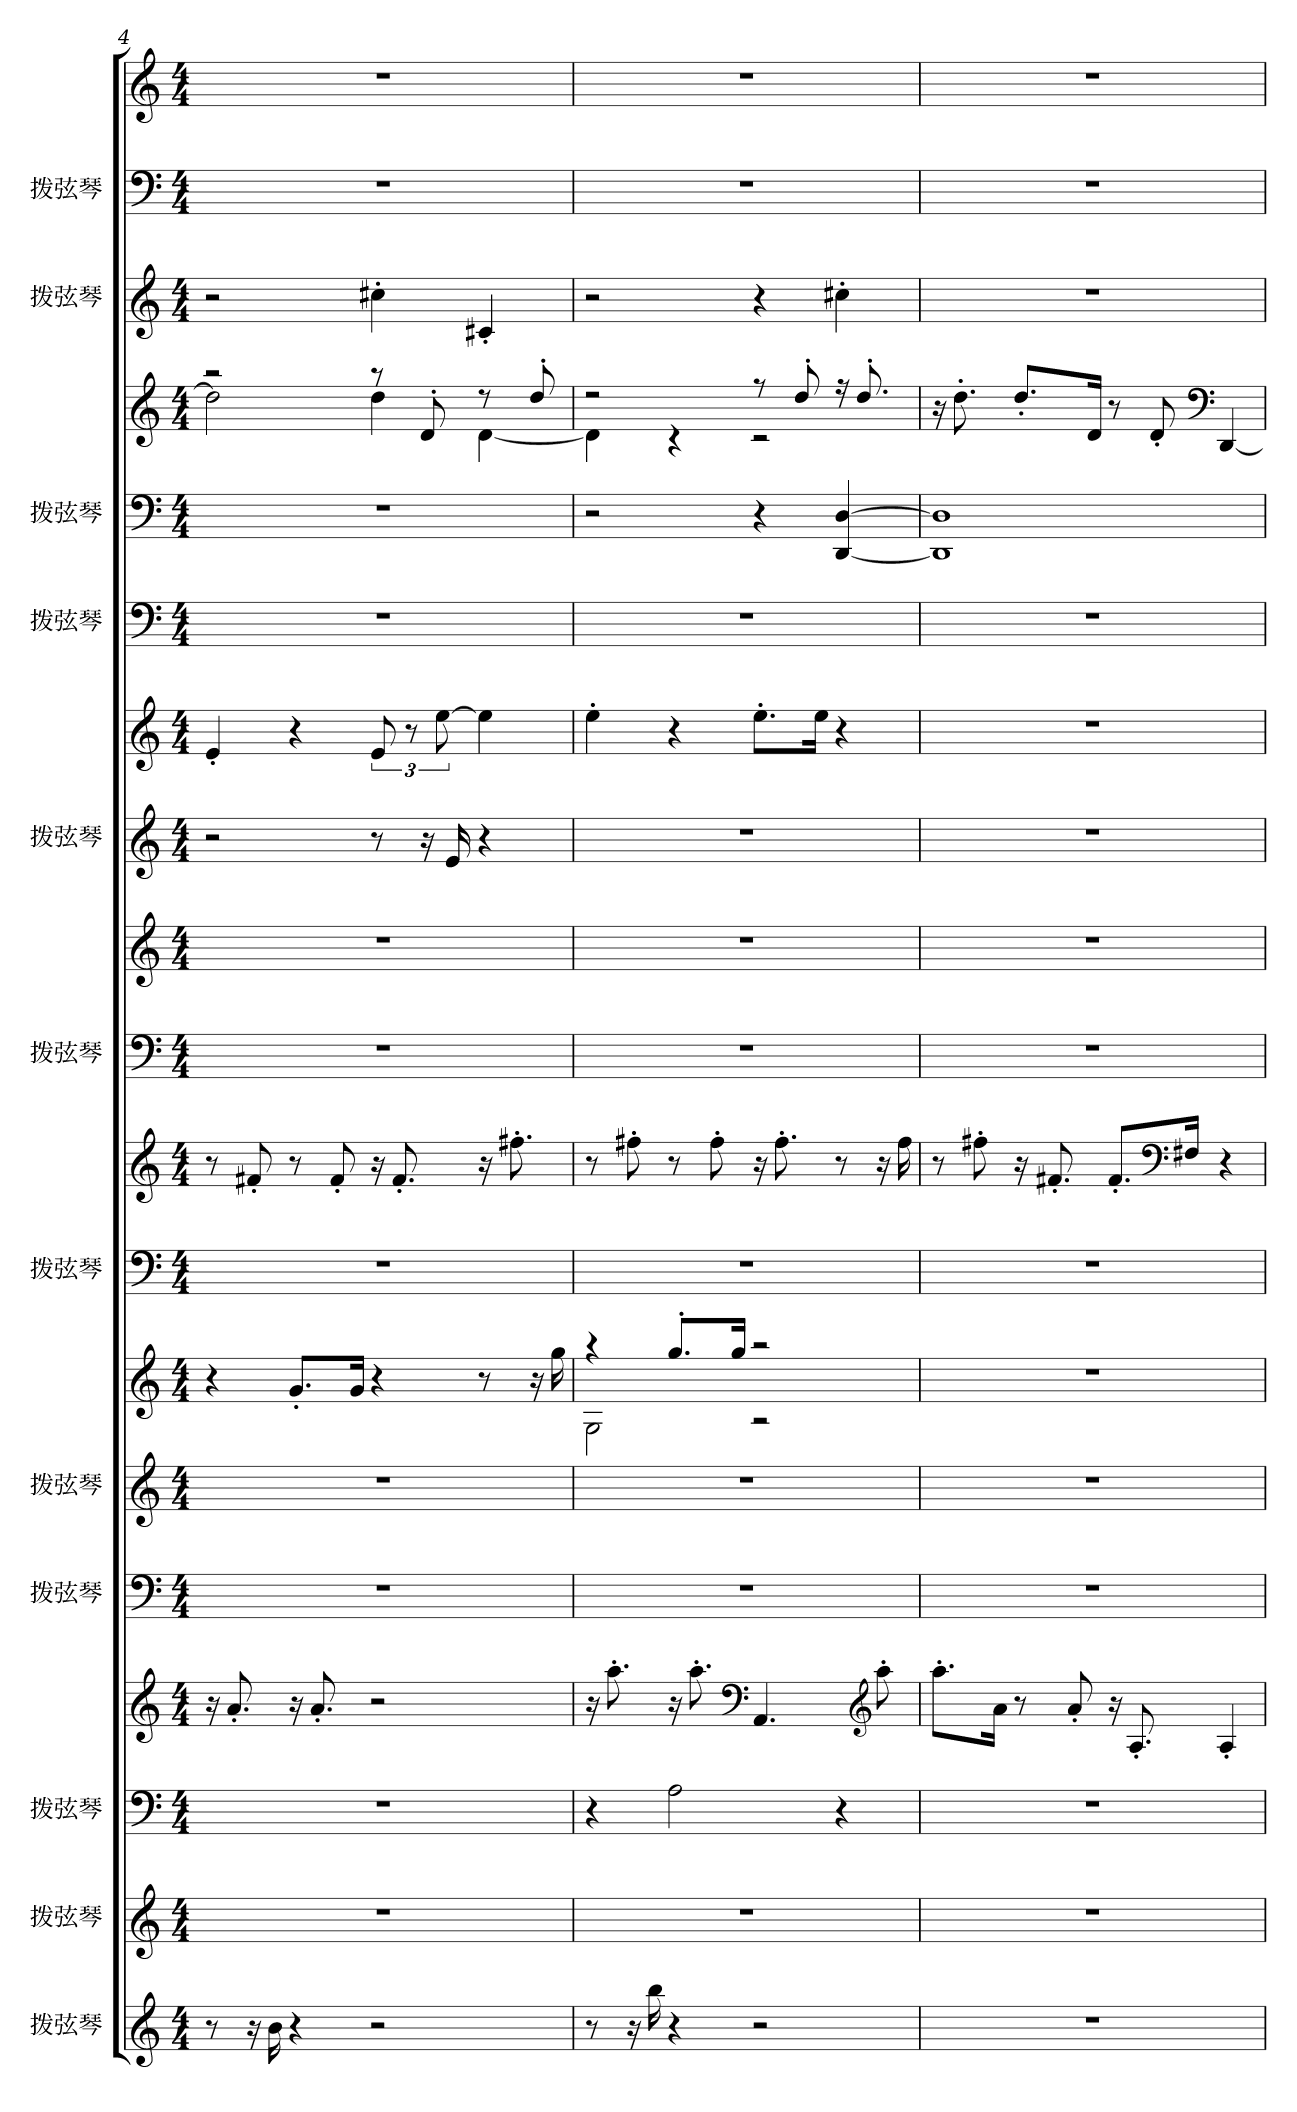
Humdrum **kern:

**kern	**kern	**kern	**kern	**kern	**kern	**kern	**kern	**kern	**kern	**kern	**kern	**kern	**kern	**kern	**kern	**kern	**kern	**kern
*part12	*part11	*part10	*part10	*part9	*part8	*part8	*part7	*part7	*part6	*part6	*part5	*part5	*part4	*part3	*part3	*part2	*part1	*part1
*staff19	*staff18	*staff17	*staff16	*staff15	*staff14	*staff13	*staff12	*staff11	*staff10	*staff9	*staff8	*staff7	*staff6	*staff5	*staff4	*staff3	*staff2	*staff1
*I"拨弦琴	*I"拨弦琴	*I"拨弦琴	*	*I"拨弦琴	*I"拨弦琴	*	*I"拨弦琴	*	*I"拨弦琴	*	*I"拨弦琴	*	*I"拨弦琴	*I"拨弦琴	*	*I"拨弦琴	*I"拨弦琴	*
!!LO:PB:g=z
*clefG2	*clefG2	*clefF4	*clefG2	*clefF4	*clefG2	*clefG2	*clefF4	*clefG2	*clefF4	*clefG2	*clefG2	*clefG2	*clefF4	*clefF4	*clefG2	*clefG2	*clefF4	*clefG2
*k[]	*k[]	*k[]	*k[]	*k[]	*k[]	*k[]	*k[]	*k[]	*k[]	*k[]	*k[]	*k[]	*k[]	*k[]	*k[]	*k[]	*k[]	*k[]
*M4/4	*M4/4	*M4/4	*M4/4	*M4/4	*M4/4	*M4/4	*M4/4	*M4/4	*M4/4	*M4/4	*M4/4	*M4/4	*M4/4	*M4/4	*M4/4	*M4/4	*M4/4	*M4/4
=4	=4	=4	=4	=4	=4	=4	=4	=4	=4	=4	=4	=4	=4	=4	=4	=4	=4	=4
*	*	*	*	*	*	*	*	*	*	*	*	*	*	*	*^	*	*	*
8r	1r	1r	16r	1r	1r	4r	1r	8r	1r	1r	2r	4e'/	1r	1r	2r	2dd\]	2r	1r	1r
.	.	.	8.a'/	.	.	.	.	.	.	.	.	.	.	.	.	.	.	.	.
16r	.	.	.	.	.	.	.	8f#X'/	.	.	.	.	.	.	.	.	.	.	.
16b\	.	.	.	.	.	.	.	.	.	.	.	.	.	.	.	.	.	.	.
4r	.	.	16r	.	.	8.g'/L	.	8r	.	.	.	4r	.	.	.	.	.	.	.
.	.	.	8.a'/	.	.	.	.	.	.	.	.	.	.	.	.	.	.	.	.
.	.	.	.	.	.	.	.	8f#'/	.	.	.	.	.	.	.	.	.	.	.
.	.	.	.	.	.	16g/Jk	.	.	.	.	.	.	.	.	.	.	.	.	.
2r	.	.	2r	.	.	4r	.	16r	.	.	8r	12e/	.	.	8r	4dd\	4cc#X'\	.	.
.	.	.	.	.	.	.	.	8.f#'/	.	.	.	.	.	.	.	.	.	.	.
.	.	.	.	.	.	.	.	.	.	.	.	12r	.	.	.	.	.	.	.
.	.	.	.	.	.	.	.	.	.	.	16r	.	.	.	8d'/	.	.	.	.
.	.	.	.	.	.	.	.	.	.	.	.	[12ee\	.	.	.	.	.	.	.
.	.	.	.	.	.	.	.	.	.	.	16e/	.	.	.	.	.	.	.	.
.	.	.	.	.	.	8r	.	16r	.	.	4r	4ee\]	.	.	8r	[4d\	4c#X'/	.	.
.	.	.	.	.	.	.	.	8.ff#X'\	.	.	.	.	.	.	.	.	.	.	.
.	.	.	.	.	.	16r	.	.	.	.	.	.	.	.	8dd'/	.	.	.	.
.	.	.	.	.	.	16gg\	.	.	.	.	.	.	.	.	.	.	.	.	.
=5	=5	=5	=5	=5	=5	=5	=5	=5	=5	=5	=5	=5	=5	=5	=5	=5	=5	=5	=5
*	*	*	*	*	*	*^	*	*	*	*	*	*	*	*	*	*	*	*	*
8r	1r	4r	16r	1r	1r	4r	2G\	1r	8r	1r	1r	1r	4ee'\	1r	2r	2r	4d\]	2r	1r	1r
.	.	.	8.aa'\	.	.	.	.	.	.	.	.	.	.	.	.	.	.	.	.	.
16r	.	.	.	.	.	.	.	.	8ff#X'\	.	.	.	.	.	.	.	.	.	.	.
16bb\	.	.	.	.	.	.	.	.	.	.	.	.	.	.	.	.	.	.	.	.
4r	.	2A\	16r	.	.	8.gg'/L	.	.	8r	.	.	.	4r	.	.	.	4r	.	.	.
.	.	.	8.aa'\	.	.	.	.	.	.	.	.	.	.	.	.	.	.	.	.	.
.	.	.	.	.	.	.	.	.	8ff#'\	.	.	.	.	.	.	.	.	.	.	.
.	.	.	.	.	.	16gg/Jk	.	.	.	.	.	.	.	.	.	.	.	.	.	.
*	*	*	*clefF4	*	*	*	*	*	*	*	*	*	*	*	*	*	*	*	*	*
2r	.	.	4.AA/	.	.	2r	2r	.	16r	.	.	.	8.ee'\L	.	4r	8r	2r	4r	.	.
.	.	.	.	.	.	.	.	.	8.ff#'\	.	.	.	.	.	.	.	.	.	.	.
.	.	.	.	.	.	.	.	.	.	.	.	.	.	.	.	8dd'/	.	.	.	.
.	.	.	.	.	.	.	.	.	.	.	.	.	16ee\Jk	.	.	.	.	.	.	.
.	.	4r	.	.	.	.	.	.	8r	.	.	.	4r	.	[4DD/ [4D/	16r	.	4cc#X'\	.	.
.	.	.	.	.	.	.	.	.	.	.	.	.	.	.	.	8.dd'/	.	.	.	.
*	*	*	*clefG2	*	*	*	*	*	*	*	*	*	*	*	*	*	*	*	*	*
.	.	.	8aa'\	.	.	.	.	.	16r	.	.	.	.	.	.	.	.	.	.	.
.	.	.	.	.	.	.	.	.	16ff#\	.	.	.	.	.	.	.	.	.	.	.
*	*	*	*	*	*	*v	*v	*	*	*	*	*	*	*	*	*v	*v	*	*	*
!!LO:PB:g=z
=6	=6	=6	=6	=6	=6	=6	=6	=6	=6	=6	=6	=6	=6	=6	=6	=6	=6	=6
1r	1r	1r	8.aa'\L	1r	1r	1r	1r	8r	1r	1r	1r	1r	1r	1DD] 1D]	16r	1r	1r	1r
.	.	.	.	.	.	.	.	.	.	.	.	.	.	.	8.dd'\	.	.	.
.	.	.	.	.	.	.	.	8ff#X'\	.	.	.	.	.	.	.	.	.	.
.	.	.	16a\Jk	.	.	.	.	.	.	.	.	.	.	.	.	.	.	.
.	.	.	8r	.	.	.	.	16r	.	.	.	.	.	.	8.dd'/L	.	.	.
.	.	.	.	.	.	.	.	8.f#X'/	.	.	.	.	.	.	.	.	.	.
.	.	.	8a'/	.	.	.	.	.	.	.	.	.	.	.	.	.	.	.
.	.	.	.	.	.	.	.	.	.	.	.	.	.	.	16d/Jk	.	.	.
.	.	.	16r	.	.	.	.	8.f#'/L	.	.	.	.	.	.	8r	.	.	.
.	.	.	8.A'/	.	.	.	.	.	.	.	.	.	.	.	.	.	.	.
.	.	.	.	.	.	.	.	.	.	.	.	.	.	.	8d'/	.	.	.
*	*	*	*	*	*	*	*	*clefF4	*	*	*	*	*	*	*	*	*	*
.	.	.	.	.	.	.	.	16F#X/Jk	.	.	.	.	.	.	.	.	.	.
*	*	*	*	*	*	*	*	*	*	*	*	*	*	*	*clefF4	*	*	*
.	.	.	4A'/	.	.	.	.	4r	.	.	.	.	.	.	[4DD/	.	.	.
=	=	=	=	=	=	=	=	=	=	=	=	=	=	=	=	=	=	=
*-	*-	*-	*-	*-	*-	*-	*-	*-	*-	*-	*-	*-	*-	*-	*-	*-	*-	*-
